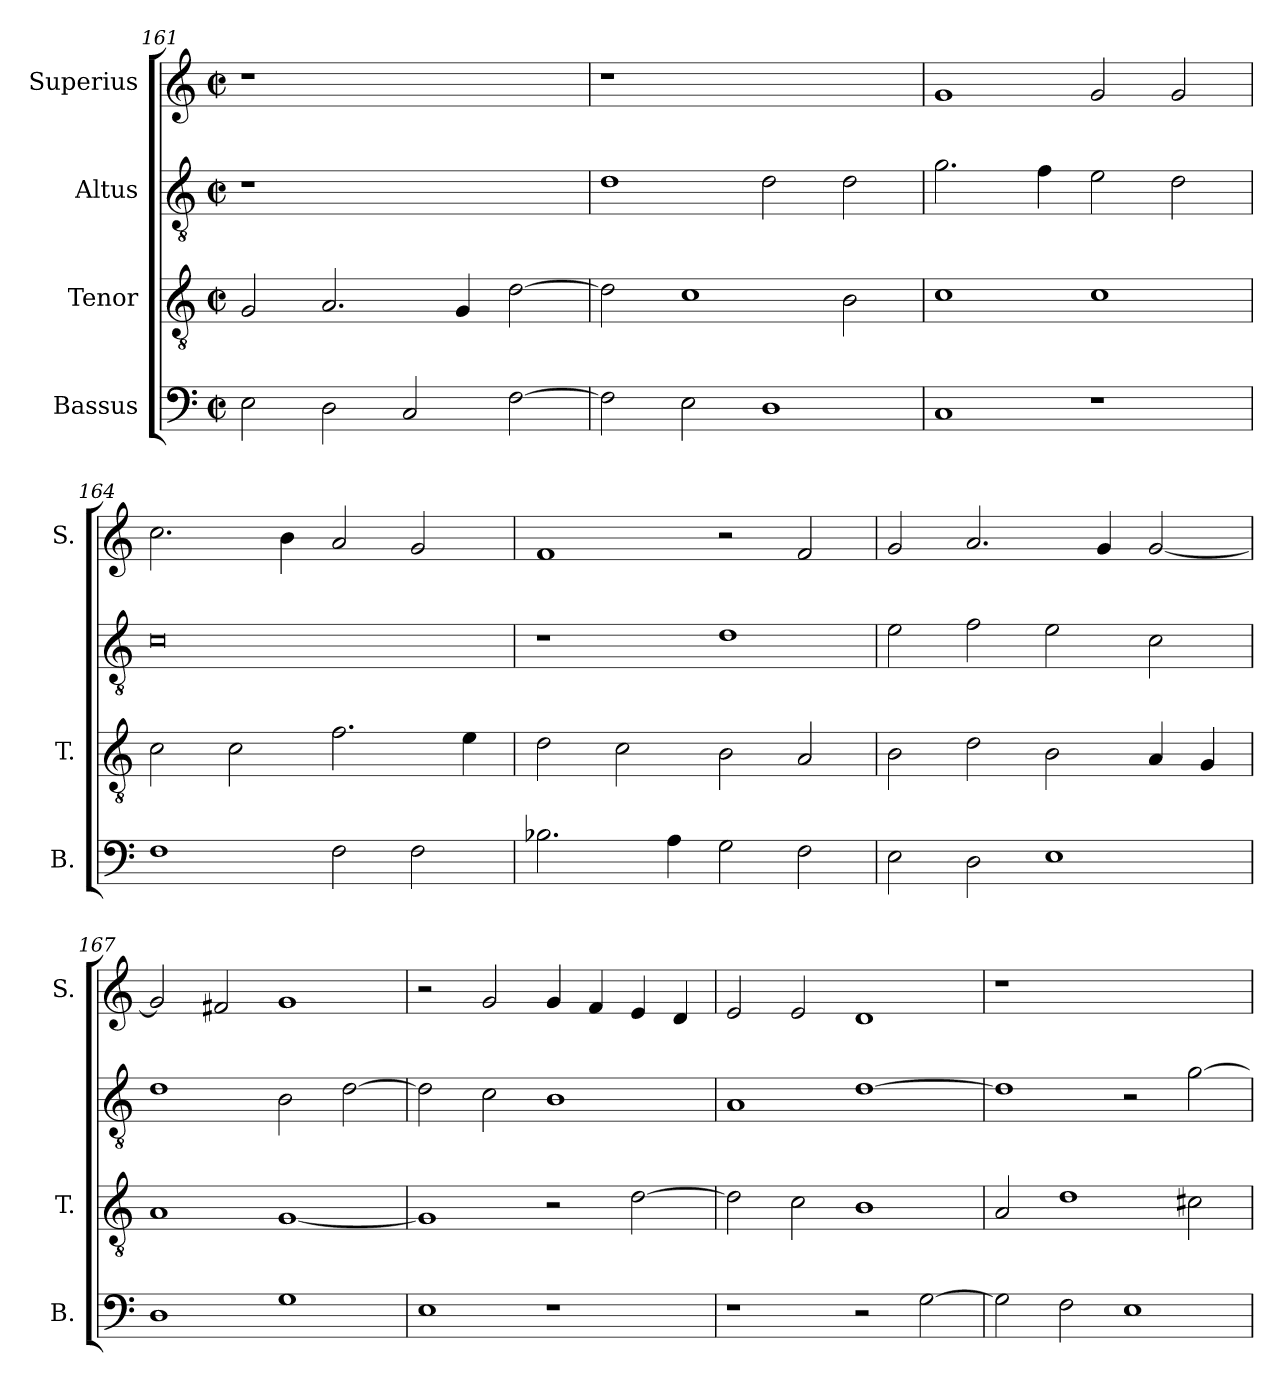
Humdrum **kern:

**kern	**kern	**kern	**kern
*part4	*part3	*part2	*part1
*staff4	*staff3	*staff2	*staff1
*I"Bassus	*I"Tenor	*I"Altus	*I"Superius
*I'B.	*I'T.	*	*I'S.
*clefF4	*clefGv2	*clefGv2	*clefG2
*	*ITrd7c12	*ITrd7c12	*
*k[]	*k[]	*k[]	*k[]
*C:	*C:	*C:	*C:
*M2/2	*M2/2	*M2/2	*M2/2
*met(c|)	*met(c|)	*met(c|)	*met(c|)
=161	=161	=161	=161
!	!	!LO:N:vis=1	!LO:N:vis=1
2Ei\	2GGi/	1r	1r
2Di\	2.AAi/	.	.
2Ci/	.	1ryy	1ryy
.	4GGi/	.	.
[>2Fi\	[>2Di\	.	.
=162	=162	=162	=162
!	!	!	!LO:N:vis=1
2Fi\]	2Di\]	1Di	1r
2Ei\	1Ci	.	.
1Di	.	2Di\	1ryy
.	2BBi\	2Di\	.
=163	=163	=163	=163
1Ci	1Ci	2.Gi\	1gi
.	.	4Fi\	.
1r	1Ci	2Ei\	2gi/
.	.	2Di\	2gi/
=164	=164	=164	=164
1Fi	2Ci\	0Ci	2.cci\
.	2Ci\	.	.
.	.	.	4bi\
2Fi\	2.Fi\	.	2ai/
2Fi\	.	.	2gi/
.	4Ei\	.	.
!!LO:LB:g=z
=165	=165	=165	=165
2.B-Xi\	2Di\	1r	1fi
.	2Ci\	.	.
4Ai\	.	.	.
2Gi\	2BBi\	1Di	2r
2Fi\	2AAi/	.	2fi/
=166	=166	=166	=166
2Ei\	2BBi\	2Ei\	2gi/
2Di\	2Di\	2Fi\	2.ai/
1Ei	2BBi\	2Ei\	.
.	.	.	4gi/
.	4AAi/	2Ci\	[<2gi/
.	4GGi/	.	.
=167	=167	=167	=167
1Di	1AAi	1Di	2gi/]
.	.	.	2f#Xi/
1Gi	[<1GGi	2BBi\	1gi
.	.	[>2Di\	.
=168	=168	=168	=168
1Ei	1GGi]	2Di\]	2r
.	.	2Ci\	2gi/
1r	2r	1BBi	4gi/
.	.	.	4fi/
.	[>2Di\	.	4ei/
.	.	.	4di/
=169	=169	=169	=169
1r	2Di\]	1AAi	2ei/
.	2Ci\	.	2ei/
2r	1BBi	[>1Di	1di
[>2Gi\	.	.	.
!!LO:PB:g=z
=170	=170	=170	=170
!	!	!	!LO:N:vis=1
2Gi\]	2AAi/	1Di]	1r
2Fi\	1Di	.	.
1Ei	.	2r	1ryy
.	2C#Xi\	[>2Gi\	.
=	=	=	=
*-	*-	*-	*-
